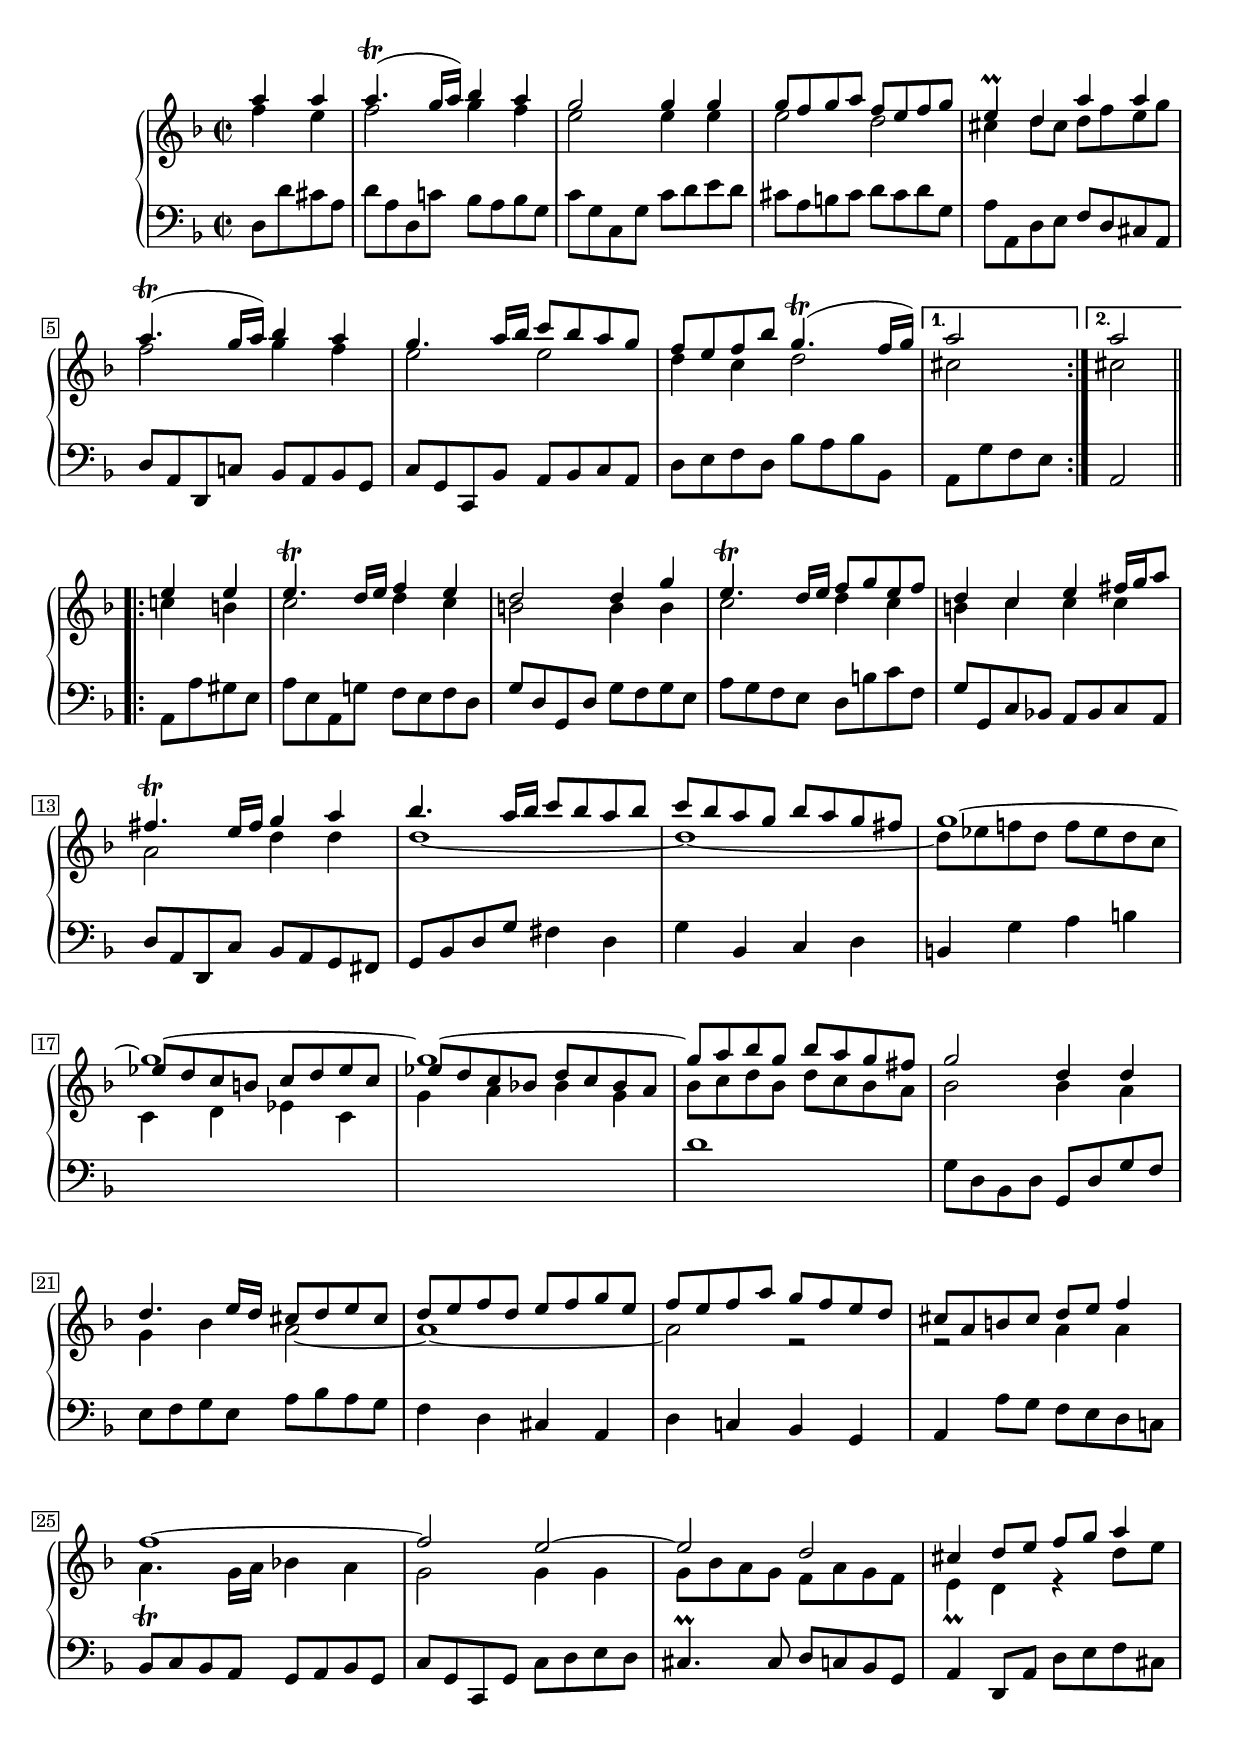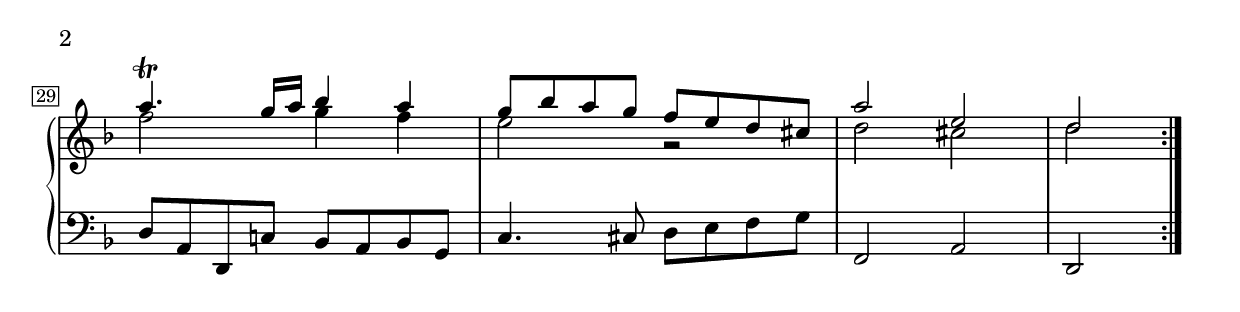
Global = {
  \key d \minor
  \time 2/2
  \include "../../global.ly"
}

Soprano = \context Voice = "one" \relative c'' {
  \voiceOne
  \stemUp\tieUp
  \override MultiMeasureRest.staff-position = #0
  \override Rest.staff-position = #0
  \label #'SuiteVIGavotteI
  \repeat volta 2 {
  \partial 2 a'4 a
  %1
  | a4.\trill( g16 a) bes4 a
  | g2 g4 g
  | g8 f g a f e f g
  | e4\prall d a' a
  %5
  | a4.\trill( g16 a) bes4 a
  | g4. a16 bes c8 bes a g
  | f e f bes g4.\trill( f16 g)
    \alternative {
      { a2 }
      { a }
    }
  }
  \break
  \repeat volta 2 {
  \partial 2 e4 e
  | e4.\trill d16 e f4 e
  %10
  | d2 d4 g
  | e4.\trill d16 e f8 g e f
  | d4 c e fis16 g a8
  | fis4.\trill e16 fis g4 a
  | bes4. a16 bes c8 bes a bes
  %15
  | c bes a g bes a g fis
  | \once\override Tie.extra-offset = #'(0 . 0.5)
    g1~
  | \override Tie.extra-offset = #'(0 . 1.5)
    g~
  | g~
    \revert Tie.extra-offset
  | g8 a bes g bes a g fis
  %20
  | g2 d4 d
  \break
  | d4. e16 d cis8 d e cis
  | d e f d e f g e
  | f e f a g f e d
  | cis a b cis d e f4
  \break
  %25
  | f1~
  | f2 e~
  | e d
  | cis4 d8 e f g a4
  | a4.\trill g16 a bes4 a
  %30
  | g8 bes a g f e d cis
  | a'2 e
  | d
  }
  \fine
}

Alto = \context Voice = "two" \relative c'' {
  \voiceTwo
  \stemDown\tieDown
  \override Rest.staff-position = #0
  \partial 2 f4 e
  %1
  | f2 g4 f
  | e2 e4 e
  | e2 d
  | cis4 d8 cis d f e g
  %5
  | f2 g4 f
  | e2 e
  | d4 c d2
  | cis
    cis!
  \partial 2 c4 b
  | c2 d4 c
  %10
  | b2 b4 b
  | c2 d4 c
  | b c c c
  | a2 d4 d
  | d1~
  %15
  | d1~
  | d8 ees f d f ees d c
  | \stemUp
    \once\override NoteColumn.force-hshift = #0.8 ees
    d c b c d ees c
  | \once\override NoteColumn.force-hshift = #0.8
    ees!
    d c bes d c bes a
  | \stemDown bes c d bes d c bes a
  %20
  | bes2 bes4 a
  | g bes a2~
  | a1~
  | a2 e\rest
  | e\rest a4 a
  %25
  | a4.\trill g16 a bes4 a
  | g2 g4 g
  | g8 bes a g f a g f
  | e4\prall d e\rest d'8 e
  | f2 g4 f
  %30
  | e2 g,\rest
  | d' cis
  | d
}

Bass = \context Voice = "four" \relative c {
  \voiceFour
  \stemNeutral\tieNeutral
  \override MultiMeasureRest.staff-position = #0
  \override Rest.staff-position = #0
  \repeat volta 2 {
  \partial 2 d8 d' cis a
  %1
  | d a d, c' bes a bes g
  | c g c, g' c d e d
  | cis a b cis d cis d g,
  | a a, d e f d cis a
  %5
  | d a d, c'! bes a bes g
  | c g c, bes' a bes c a
  | d e f d bes' a bes bes,
    \alternative {
      { a g' f e }
      { a,2 }
    }
  }
  \repeat volta 2 {
  \partial 2 a8 a' gis e
  | a e a, g' f e f d
  %10
  | g d g, d' g f g e
  | a g f e d b' c f,
  | g g, c bes! a bes c a
  | d a d, c' bes a g fis
  | g bes d g fis4 d
  %15
  | g4 bes, c d
  | b g' a b
  | \change Staff = "upper" \voiceTwo
    c d ees c
  | g' a bes g
  | \change Staff = "lower" \voiceFour
    \stemNeutral
    d1
  %20
  | g,8 d bes d g, d' g f
  | e f g e a bes a g
  | f4 d cis a
  | d c bes g
  | a a'8 g f e d c!
  %25
  | bes c bes a g a bes g
  | c g c, g' c d e d
  | cis4.^\prall cis8 d c bes g
  | a4 d,8 a' d e f cis
  | d a d, c' bes a bes g
  %30
  | c4. cis8 d e f g
  | f,2 a
  | d,
  }
  \fine
}

\score {
  \new PianoStaff
  <<
    \accidentalStyle Score.piano
    \context Staff = "upper" <<
      \set Staff.midiInstrument = #"acoustic grand"
      \Global
      \clef treble
      \Soprano
      \Alto
    >>
    \context Staff = "lower" <<
      \set Staff.midiInstrument = #"acoustic grand"
      \Global
      \clef bass
      \Bass
    >>
  >>
  \header {
    composer = ##f % "Johann Sebastian Bach"
    opus = ##f % "BWV 811"
    title = \markup { "Gavotte I" }
    subtitle = ##f
  }
  \layout {
    \context {
      \PianoStaff
      \override Parentheses.font-size = #-2
      \override TextScript.font-shape = #'italic
      \override TextScript.font-size = #-1
    }
  }
  \midi {
    \tempo 2 = 80
  }
}
